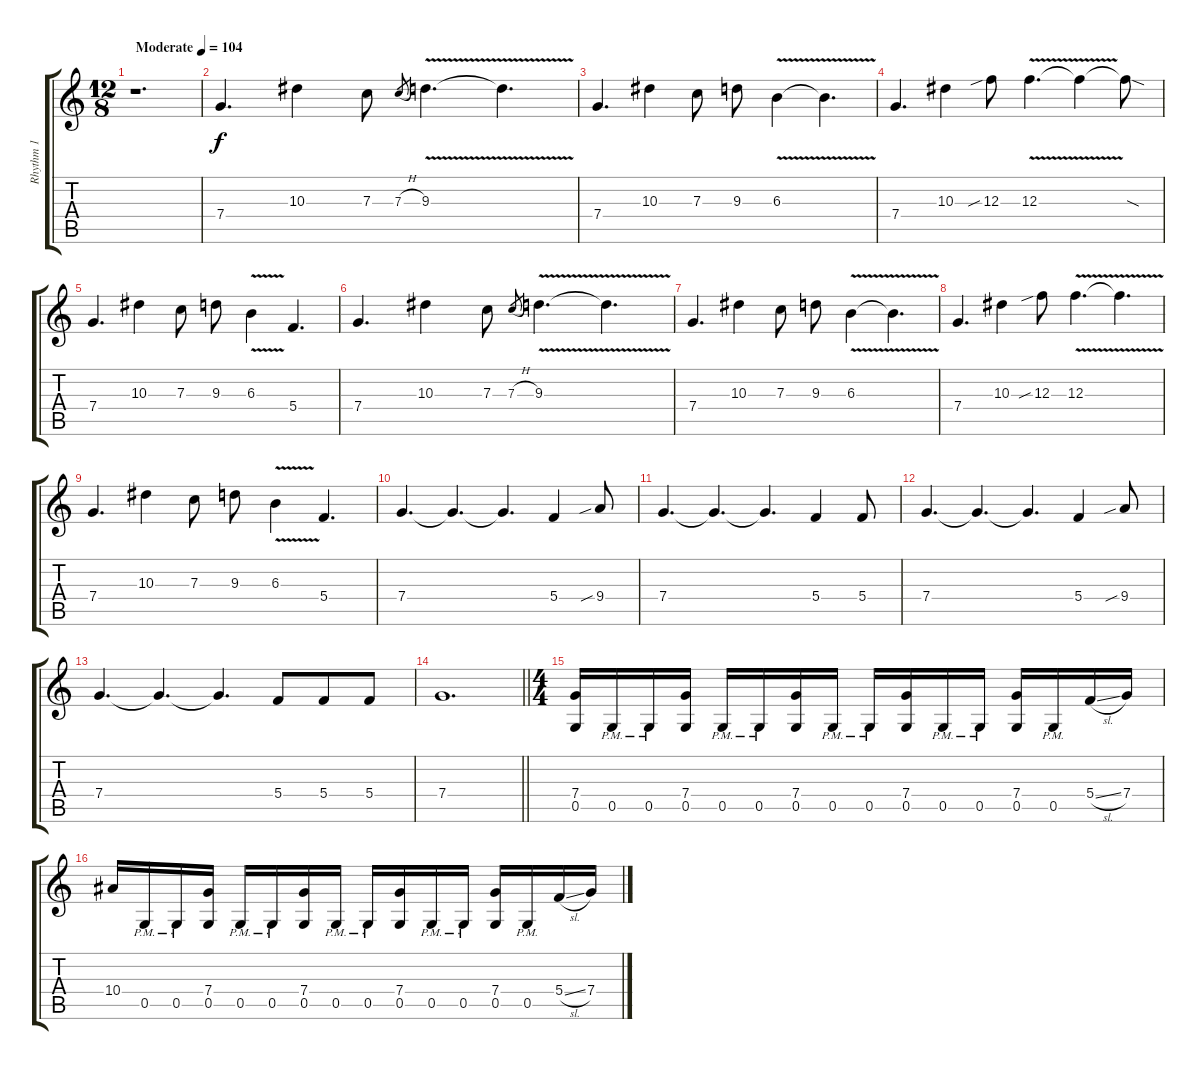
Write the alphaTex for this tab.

\track ("Rhythm 1" "Rhythm 1") {instrument distortionguitar}
\staff {score tabs}
\tuning (D4 A3 F3 C3 G2 D2) {hide}
\ts (12 8)
\tempo (104 "Moderate")
\clef g2
\ks c
r.1{d dy f instrument distortionguitar} |
7.4.4{d} 10.3.4 7.3.8 7.3{h}.8{gr} 9.3{v}.4{d} 9.3{t}.4{d} |
7.4.4{d} 10.3.4 7.3.8 9.3.8 6.3{v}.4 6.3{t}.4{d} |
7.4.4{d} 10.3.4 12.3{sib}.8 12.3{v}.4{d} 12.3{t}.4 12.3{sod t}.8 |
7.4.4{d} 10.3.4 7.3.8 9.3.8 6.3{v}.4 5.4.4{d} |
7.4.4{d} 10.3.4 7.3.8 7.3{h}.8{gr} 9.3{v}.4{d} 9.3{t}.4{d} |
7.4.4{d} 10.3.4 7.3.8 9.3.8 6.3{v}.4 6.3{t}.4{d} |
7.4.4{d} 10.3.4 12.3{sib}.8 12.3{v}.4{d} 12.3{t}.4{d} |
7.4.4{d} 10.3.4 7.3.8 9.3.8 6.3{v}.4 5.4.4{d} |
7.4.4{d} 7.4{t}.4{d} 7.4{t}.4{d} 5.4.4 9.4{sib}.8 |
7.4.4{d} 7.4{t}.4{d} 7.4{t}.4{d} 5.4.4 5.4.8 |
7.4.4{d} 7.4{t}.4{d} 7.4{t}.4{d} 5.4.4 9.4{sib}.8 |
7.4.4{d} 7.4{t}.4{d} 7.4{t}.4{d} 5.4.8 5.4.8 5.4.8 |
\barLineRight lightlight
7.4.1{d} |
\ts (4 4)
(7.4 0.5).16 0.5{pm}.16 0.5{pm}.16 (7.4 0.5).16 0.5{pm}.16 0.5{pm}.16 (7.4 0.5).16 0.5{pm}.16 0.5{pm}.16 (7.4 0.5).16 0.5{pm}.16 0.5{pm}.16 (7.4 0.5).16 0.5{pm}.16 5.4{sl}.16 7.4.16 |
10.4.16 0.5{pm}.16 0.5{pm}.16 (7.4 0.5).16 0.5{pm}.16 0.5{pm}.16 (7.4 0.5).16 0.5{pm}.16 0.5{pm}.16 (7.4 0.5).16 0.5{pm}.16 0.5{pm}.16 (7.4 0.5).16 0.5{pm}.16 5.4{sl}.16 7.4.16
